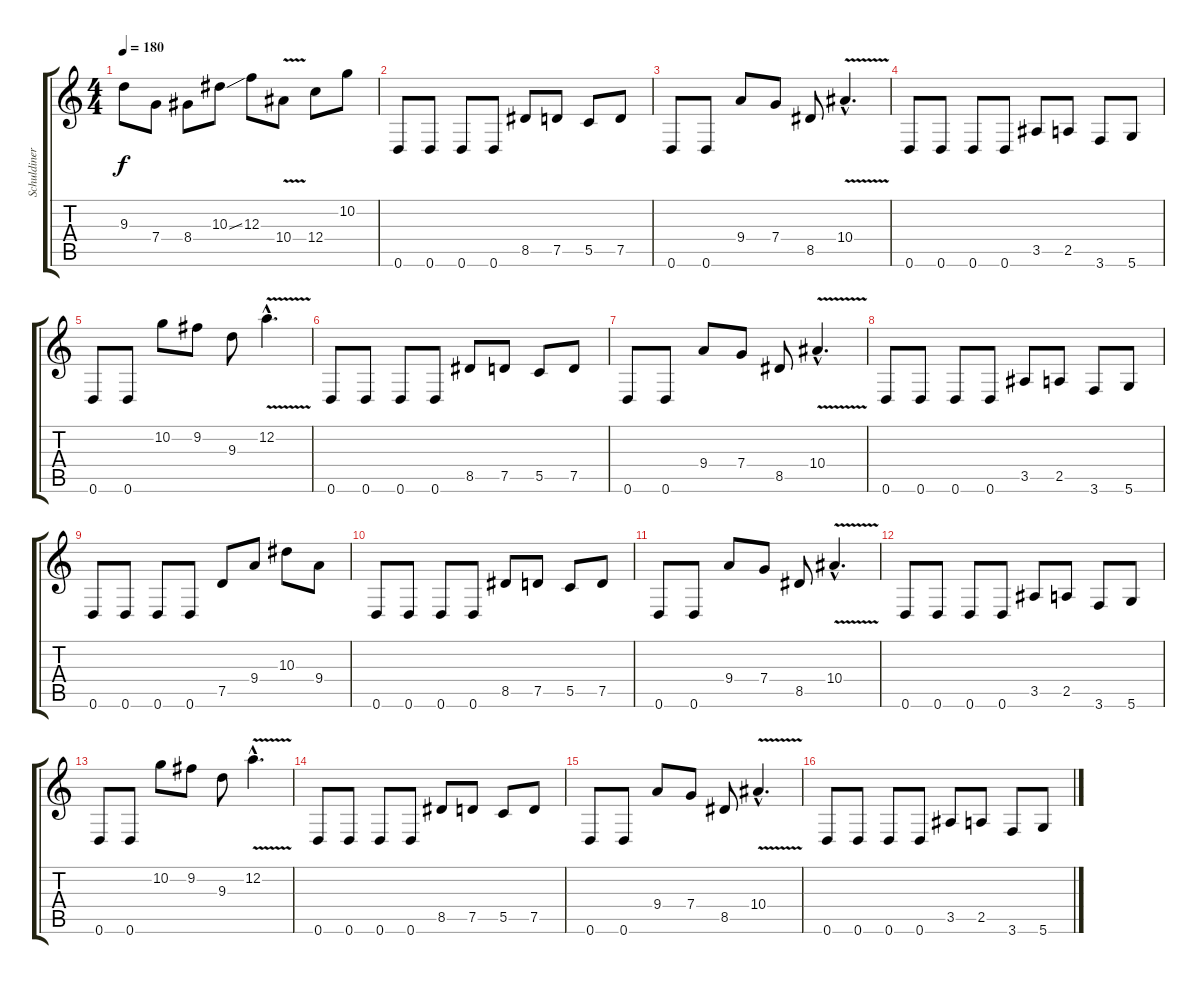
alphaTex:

\track ("Schuldiner" "Schuldiner") {instrument distortionguitar}
\staff {score tabs}
\tuning (D4 A3 F3 C3 G2 D2) {hide}
\ts (4 4)
\tempo 180
\clef g2
\ks c
9.3.8{dy f} 7.4.8 8.4.8 10.3{ss}.8 12.3.8 10.4{v}.8 12.4.8 10.2.8 |
0.6.8 0.6.8 0.6.8 0.6.8 8.5.8 7.5.8 5.5.8 7.5.8 |
0.6.8 0.6.8 9.4.8 7.4.8 8.5.8 10.4{v hac}.4{d} |
0.6.8 0.6.8 0.6.8 0.6.8 3.5.8 2.5.8 3.6.8 5.6.8 |
0.6.8 0.6.8 10.2.8 9.2.8 9.3.8 12.2{v hac}.4{d} |
0.6.8 0.6.8 0.6.8 0.6.8 8.5.8 7.5.8 5.5.8 7.5.8 |
0.6.8 0.6.8 9.4.8 7.4.8 8.5.8 10.4{v hac}.4{d} |
0.6.8 0.6.8 0.6.8 0.6.8 3.5.8 2.5.8 3.6.8 5.6.8 |
0.6.8 0.6.8 0.6.8 0.6.8 7.5.8 9.4.8 10.3.8 9.4.8 |
0.6.8 0.6.8 0.6.8 0.6.8 8.5.8 7.5.8 5.5.8 7.5.8 |
0.6.8 0.6.8 9.4.8 7.4.8 8.5.8 10.4{v hac}.4{d} |
0.6.8 0.6.8 0.6.8 0.6.8 3.5.8 2.5.8 3.6.8 5.6.8 |
0.6.8 0.6.8 10.2.8 9.2.8 9.3.8 12.2{v hac}.4{d} |
0.6.8 0.6.8 0.6.8 0.6.8 8.5.8 7.5.8 5.5.8 7.5.8 |
0.6.8 0.6.8 9.4.8 7.4.8 8.5.8 10.4{v hac}.4{d} |
0.6.8 0.6.8 0.6.8 0.6.8 3.5.8 2.5.8 3.6.8 5.6.8
